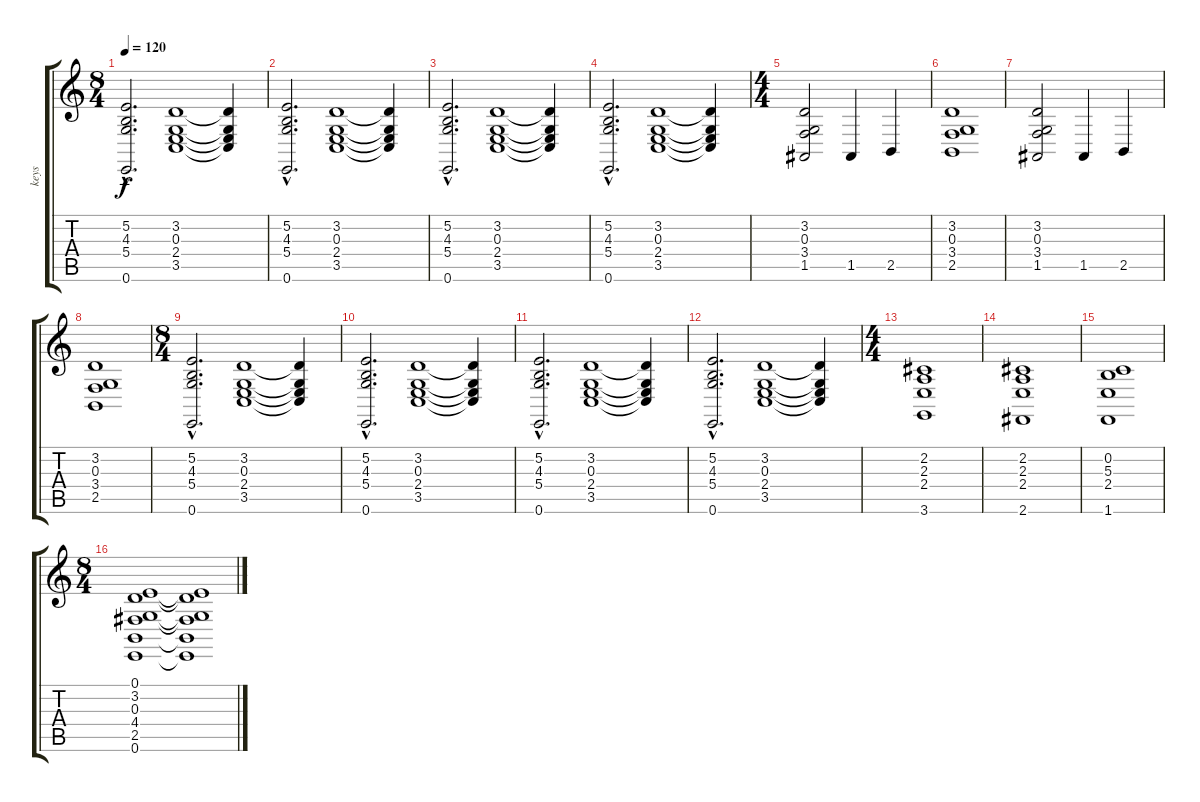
\track ("keys" "keys") {instrument pad8sweep}
\staff {score tabs}
\tuning (E4 B3 G3 D3 A2 E2) {hide}
\ts (8 4)
\tempo 120
\clef g2
\ks c
(5.2{hac} 4.3{hac} 5.4{hac} 0.6{hac}).2{d dy f} (3.2 0.3 2.4 3.5).1 (3.2{t} 0.3{t} 2.4{t} 3.5{t}).4 |
(5.2{hac} 4.3{hac} 5.4{hac} 0.6{hac}).2{d} (3.2 0.3 2.4 3.5).1 (3.2{t} 0.3{t} 2.4{t} 3.5{t}).4 |
(5.2{hac} 4.3{hac} 5.4{hac} 0.6{hac}).2{d} (3.2 0.3 2.4 3.5).1 (3.2{t} 0.3{t} 2.4{t} 3.5{t}).4 |
(5.2{hac} 4.3{hac} 5.4{hac} 0.6{hac}).2{d} (3.2 0.3 2.4 3.5).1 (3.2{t} 0.3{t} 2.4{t} 3.5{t}).4 |
\ts (4 4)
(3.2 0.3 3.4 1.5).2 1.5.4 2.5.4 |
(3.2 0.3 3.4 2.5).1 |
(3.2 0.3 3.4 1.5).2 1.5.4 2.5.4 |
(3.2 0.3 3.4 2.5).1 |
\ts (8 4)
(5.2{hac} 4.3{hac} 5.4{hac} 0.6{hac}).2{d} (3.2 0.3 2.4 3.5).1 (3.2{t} 0.3{t} 2.4{t} 3.5{t}).4 |
(5.2{hac} 4.3{hac} 5.4{hac} 0.6{hac}).2{d} (3.2 0.3 2.4 3.5).1 (3.2{t} 0.3{t} 2.4{t} 3.5{t}).4 |
(5.2{hac} 4.3{hac} 5.4{hac} 0.6{hac}).2{d} (3.2 0.3 2.4 3.5).1 (3.2{t} 0.3{t} 2.4{t} 3.5{t}).4 |
(5.2{hac} 4.3{hac} 5.4{hac} 0.6{hac}).2{d} (3.2 0.3 2.4 3.5).1 (3.2{t} 0.3{t} 2.4{t} 3.5{t}).4 |
\ts (4 4)
(2.2 2.3 2.4 3.6).1 |
(2.2 2.3 2.4 2.6).1 |
(0.2 5.3 2.4 1.6).1 |
\ts (8 4)
(0.1 3.2 0.3 4.4 2.5 0.6).1 (0.1{t} 3.2{t} 0.3{t} 4.4{t} 2.5{t} 0.6{t}).1
